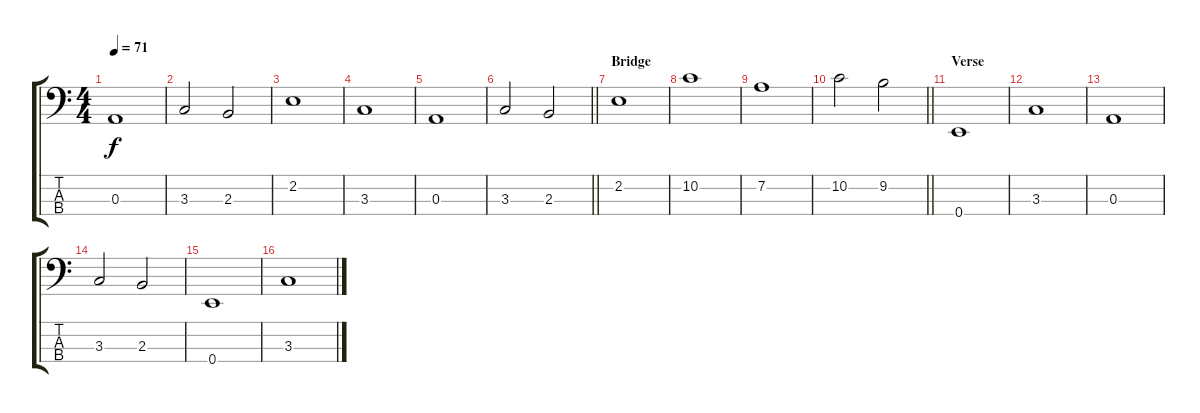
\track "" {instrument electricbassfinger}
\staff {score tabs}
\tuning (G2 D2 A1 E1) {hide}
\ts (4 4)
\tempo 71
\clef f4
\ks c
0.3.1{dy f} |
3.3.2 2.3.2 |
2.2.1 |
3.3.1 |
0.3.1 |
\barLineRight lightlight
3.3.2 2.3.2 |
\section ("" "Bridge")
2.2.1 |
10.2.1 |
7.2.1 |
\barLineRight lightlight
10.2.2 9.2.2 |
\section ("" "Verse")
0.4.1 |
3.3.1 |
0.3.1 |
3.3.2 2.3.2 |
0.4.1 |
3.3.1
